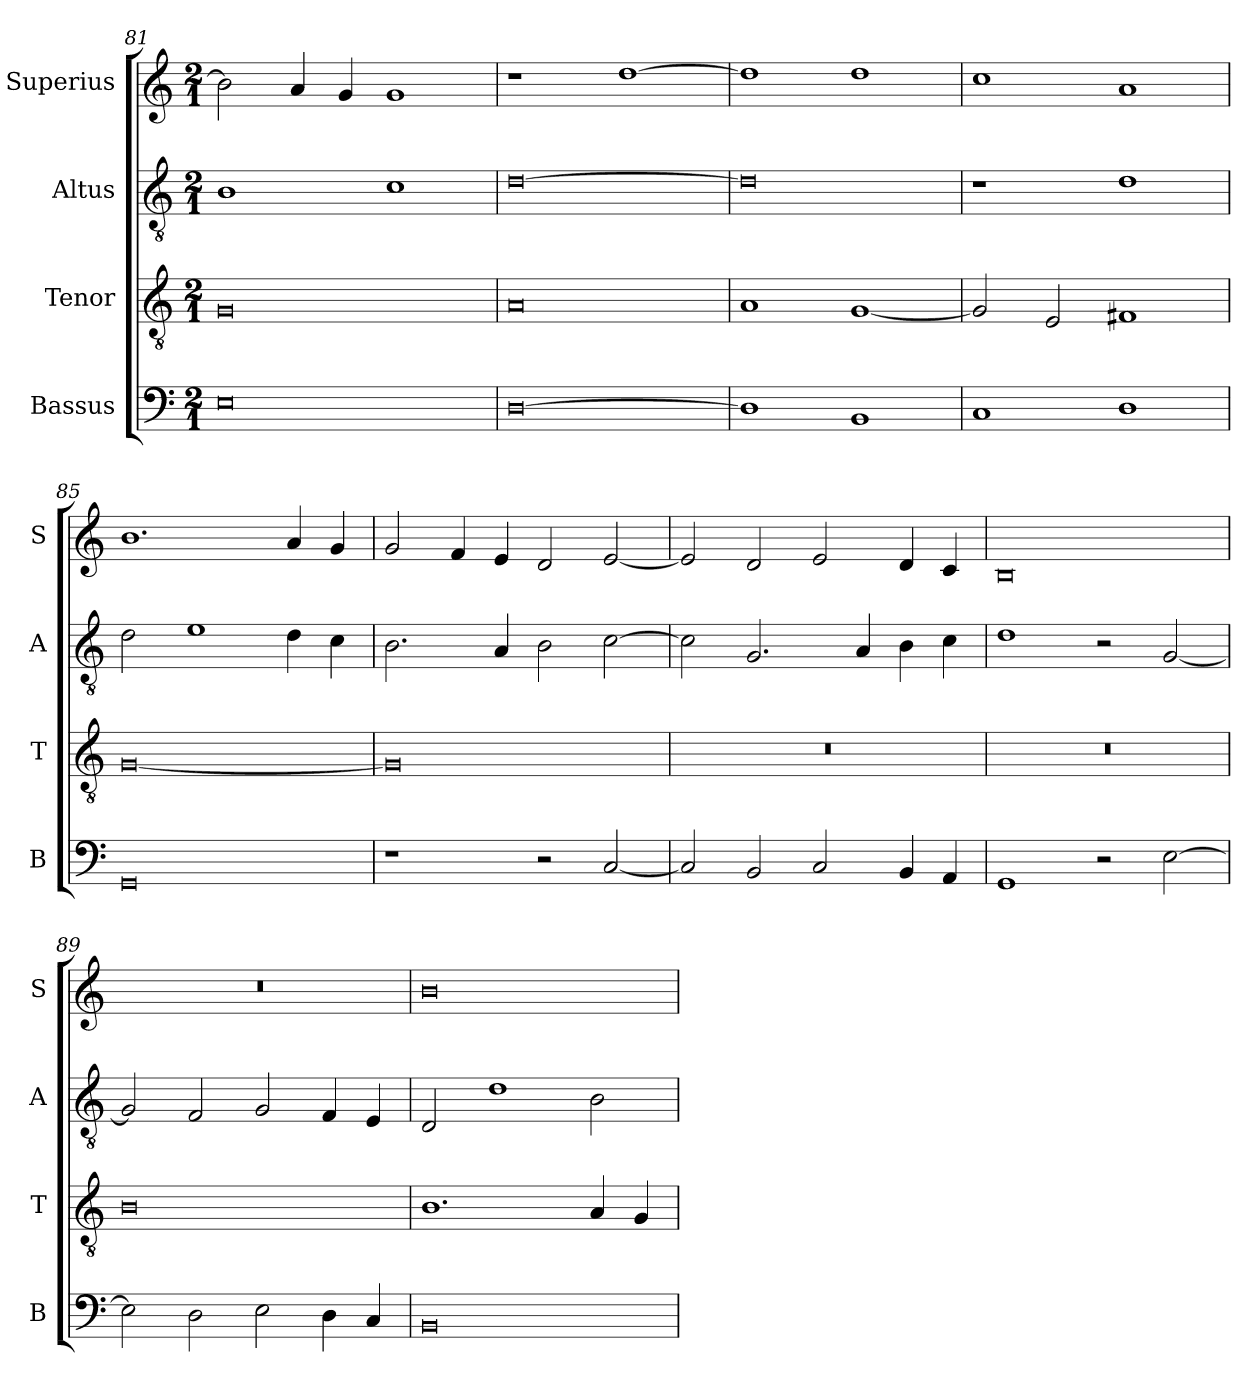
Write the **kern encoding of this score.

**kern	**kern	**kern	**kern
*part4	*part3	*part2	*part1
*staff4	*staff3	*staff2	*staff1
*I"Bassus	*I"Tenor	*I"Altus	*I"Superius
*I'B	*I'T	*I'A	*I'S
*clefF4	*clefGv2	*clefGv2	*clefG2
*k[]	*k[]	*k[]	*k[]
*M2/1	*M2/1	*M2/1	*M2/1
=81	=81	=81	=81
0E	0G	1B	2b\]
.	.	.	4a/
.	.	.	4g/
.	.	1c	1g
=82	=82	=82	=82
[0D	0A	[0d	1r
.	.	.	[1dd
=83	=83	=83	=83
1D]	1A	0d]	1dd]
1BB	[1G	.	1dd
=84	=84	=84	=84
1C	2G/]	1r	1cc
.	2E/	.	.
1D	1F#X	1d	1a
=85	=85	=85	=85
0GG	[0G	2d\	1.b
.	.	1e	.
.	.	4d\	4a/
.	.	4c\	4g/
=86	=86	=86	=86
1r	0G]	2.B\	2g/
.	.	.	4f/
.	.	4A/	4e/
2r	.	2B\	2d/
[2C/	.	[2c\	[2e/
=87	=87	=87	=87
2C/]	0r	2c\]	2e/]
2BB/	.	2.G/	2d/
2C/	.	.	2e/
.	.	4A/	.
4BB/	.	4B\	4d/
4AA/	.	4c\	4c/
=88	=88	=88	=88
1GG	0r	1d	0B
2r	.	2r	.
[2E\	.	[2G/	.
=89	=89	=89	=89
2E\]	0B	2G/]	0r
2D\	.	2F/	.
2E\	.	2G/	.
4D\	.	4F/	.
4C/	.	4E/	.
=90	=90	=90	=90
0BB	1.B	2D/	0b
.	.	1d	.
.	4A/	2B\	.
.	4G/	.	.
=	=	=	=
*-	*-	*-	*-
